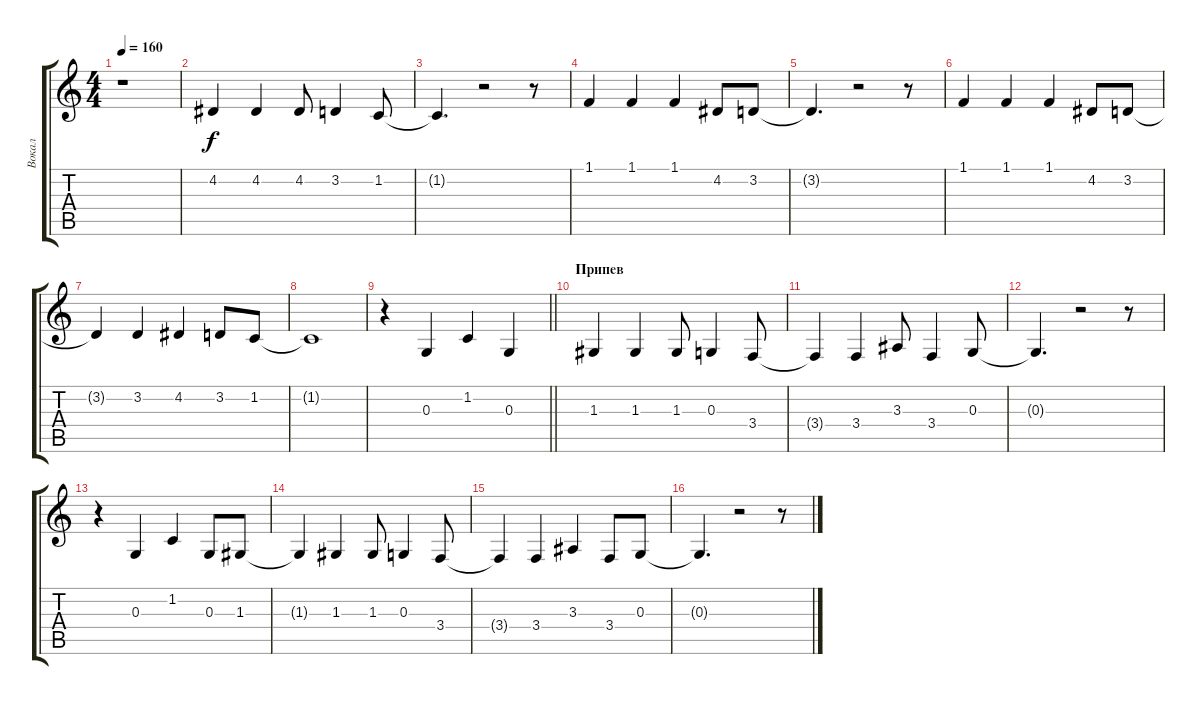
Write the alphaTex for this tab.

\track ("Вокал" "Вокал") {instrument altosax}
\staff {score tabs}
\tuning (E4 B3 G3 D3 A2 E2) {hide}
\ts (4 4)
\tempo 160
\clef g2
\ks c
r.1{dy f} |
4.2.4 4.2.4 4.2.8 3.2.4 1.2.8 |
1.2{t}.4{d} r.2 r.8 |
1.1.4 1.1.4 1.1.4 4.2.8 3.2.8 |
3.2{t}.4{d} r.2 r.8 |
1.1.4 1.1.4 1.1.4 4.2.8 3.2.8 |
3.2{t}.4 3.2.4 4.2.4 3.2.8 1.2.8 |
1.2{t}.1 |
\barLineRight lightlight
r.4 0.3.4 1.2.4 0.3.4 |
\section ("" "Припев")
1.3.4 1.3.4 1.3.8 0.3.4 3.4.8 |
3.4{t}.4 3.4.4 3.3.8 3.4.4 0.3.8 |
0.3{t}.4{d} r.2 r.8 |
r.4 0.3.4 1.2.4 0.3.8 1.3.8 |
1.3{t}.4 1.3.4 1.3.8 0.3.4 3.4.8 |
3.4{t}.4 3.4.4 3.3.4 3.4.8 0.3.8 |
0.3{t}.4{d} r.2 r.8
